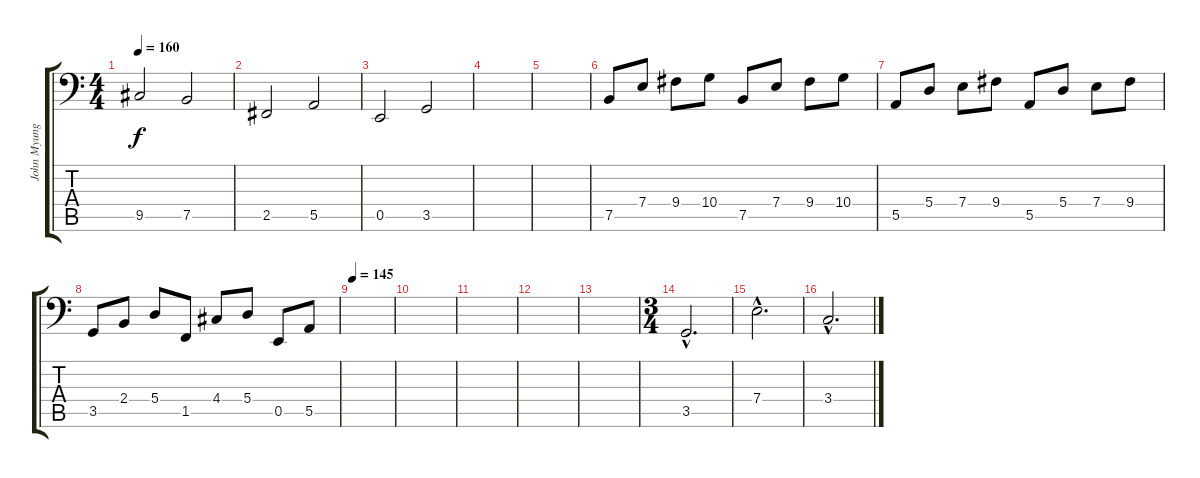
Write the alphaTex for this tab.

\track ("John Myung Bass" "John Myung") {instrument electricbasspick}
\staff {score tabs}
\tuning (C3 G2 D2 A1 E1 B0) {hide}
\ts (4 4)
\tempo 160
\clef f4
\ks c
9.5.2{dy f} 7.5.2 |
2.5.2 5.5.2 |
0.5.2 3.5.2 |
|
|
7.5.8 7.4.8 9.4.8 10.4.8 7.5.8 7.4.8 9.4.8 10.4.8 |
5.5.8 5.4.8 7.4.8 9.4.8 5.5.8 5.4.8 7.4.8 9.4.8 |
3.5.8 2.4.8 5.4.8 1.5.8 4.4.8 5.4.8 0.5.8 5.5.8 |
\tempo 145
|
|
|
|
|
\ts (3 4)
3.5{hac}.2{d} |
7.4{hac}.2{d} |
3.4{hac}.2{d}
